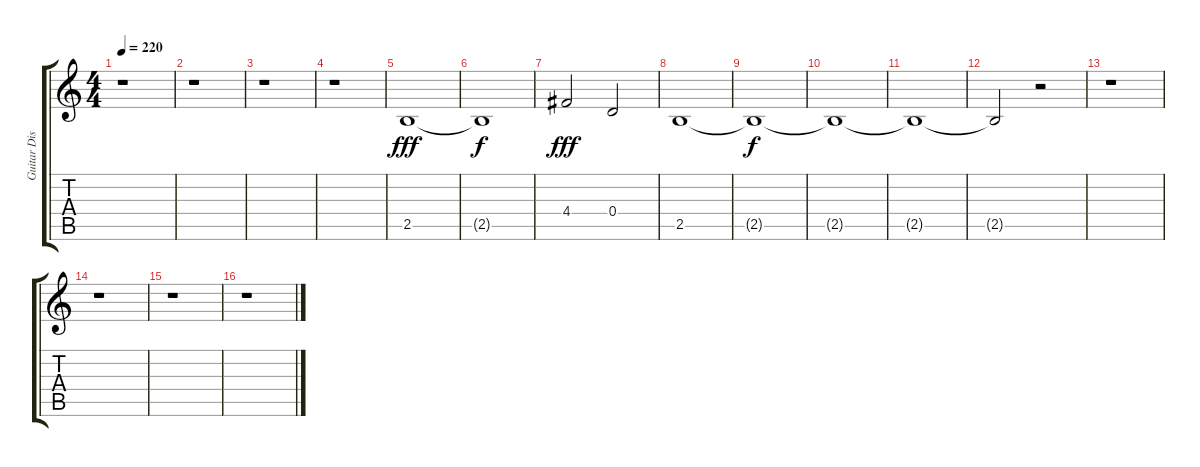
\track ("Guitar Distorted" "Guitar Dis") {instrument distortionguitar}
\staff {score tabs}
\tuning (E4 B3 G3 D3 A2 E2) {hide}
\ts (4 4)
\tempo 220
\clef g2
\ks c
r.1{dy fff instrument distortionguitar} |
r.1 |
r.1 |
r.1 |
2.5.1 |
2.5{t}.1{dy f} |
4.4.2{dy fff} 0.4.2 |
2.5.1 |
2.5{t}.1{dy f} |
2.5{t}.1 |
2.5{t}.1 |
2.5{t}.2 r.2 |
r.1 |
r.1 |
r.1 |
r.1
